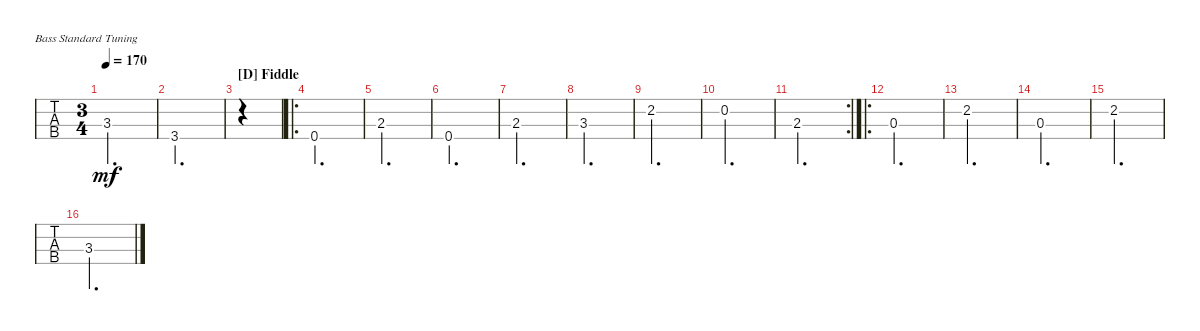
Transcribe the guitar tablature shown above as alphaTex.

\defaultSystemsLayout 4
\bracketExtendMode groupsimilarinstruments
\singleTrackTrackNamePolicy hidden
\multiTrackTrackNamePolicy hidden
\otherSystemsTrackNameOrientation horizontal
\track ("Acoustic Bass" "A-Bass") {solo instrument acousticbass}
\staff {tabs}
\tuning (G2 D2 A1 E1)
\ts (3 4)
\tempo 170
\clef f4
\ks g
3.3{t}.2{d dy mf} |
3.4.2{d} |
\section ("D" "Fiddle")
|
\ro
0.4.2{d} |
2.3.2{d} |
0.4.2{d} |
2.3.2{d} |
3.3.2{d} |
2.2.2{d} |
0.2.2{d} |
\rc 2
2.3.2{d} |
\ro
0.3.2{d} |
2.2.2{d} |
0.3.2{d} |
2.2.2{d} |
3.3.2{d}
